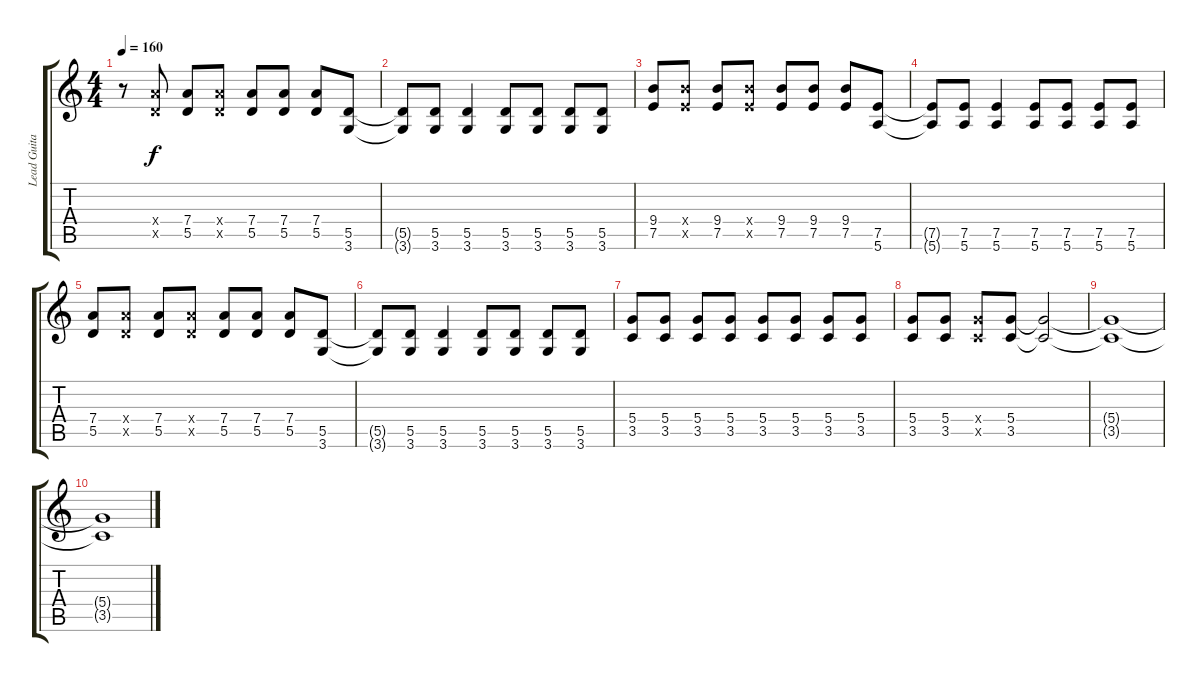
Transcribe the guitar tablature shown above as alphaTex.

\track ("Lead Guitar" "Lead Guita") {instrument distortionguitar}
\staff {score tabs}
\tuning (E4 B3 G3 D3 A2 E2) {hide}
\ts (4 4)
\tempo 160
\clef g2
\ks c
r.8{dy f} (7.4{x} 5.5{x}).8 (7.4 5.5).8 (7.4{x} 5.5{x}).8 (7.4 5.5).8 (7.4 5.5).8 (7.4 5.5).8 (5.5 3.6).8 |
(5.5{t} 3.6{t}).8 (5.5 3.6).8 (5.5 3.6).4 (5.5 3.6).8 (5.5 3.6).8 (5.5 3.6).8 (5.5 3.6).8 |
(9.4 7.5).8 (9.4{x} 7.5{x}).8 (9.4 7.5).8 (9.4{x} 7.5{x}).8 (9.4 7.5).8 (9.4 7.5).8 (9.4 7.5).8 (7.5 5.6).8 |
(7.5{t} 5.6{t}).8 (7.5 5.6).8 (7.5 5.6).4 (7.5 5.6).8 (7.5 5.6).8 (7.5 5.6).8 (7.5 5.6).8 |
(7.4 5.5).8 (7.4{x} 5.5{x}).8 (7.4 5.5).8 (7.4{x} 5.5{x}).8 (7.4 5.5).8 (7.4 5.5).8 (7.4 5.5).8 (5.5 3.6).8 |
(5.5{t} 3.6{t}).8 (5.5 3.6).8 (5.5 3.6).4 (5.5 3.6).8 (5.5 3.6).8 (5.5 3.6).8 (5.5 3.6).8 |
(5.4 3.5).8 (5.4 3.5).8 (5.4 3.5).8 (5.4 3.5).8 (5.4 3.5).8 (5.4 3.5).8 (5.4 3.5).8 (5.4 3.5).8 |
(5.4 3.5).8 (5.4 3.5).8 (5.4{x} 3.5{x}).8 (5.4 3.5).8 (5.4{t} 3.5{t}).2 |
(5.4{t} 3.5{t}).1 |
(5.4{t} 3.5{t}).1{volume 0}
